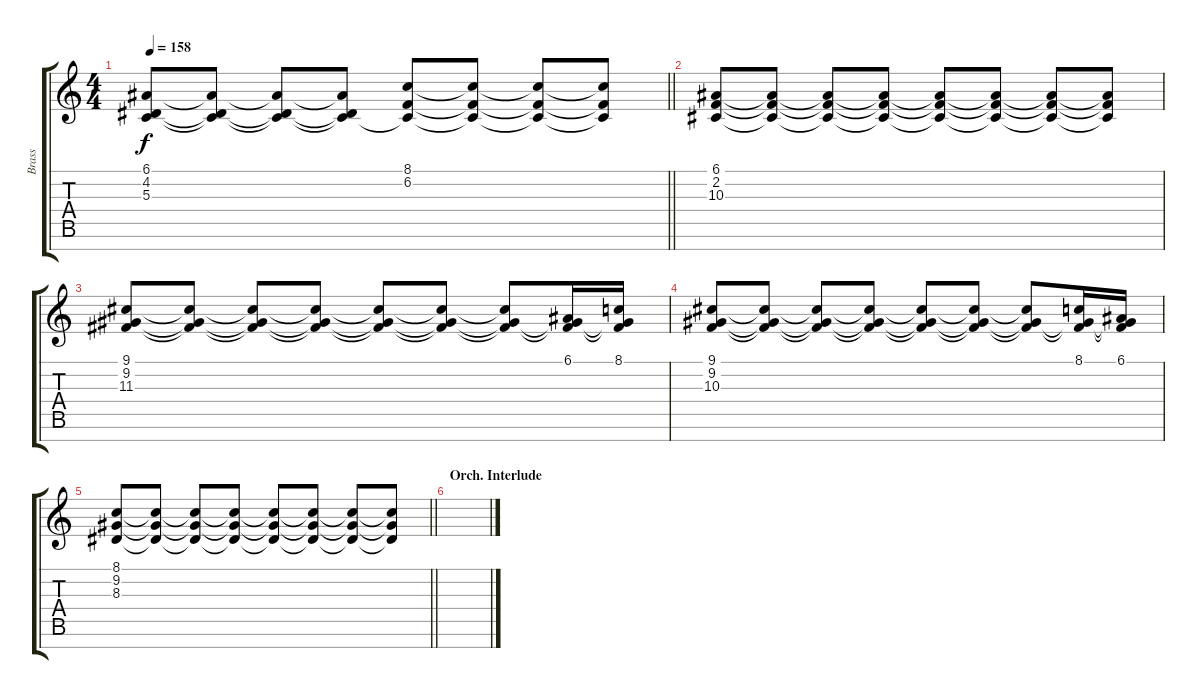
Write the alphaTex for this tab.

\track ("Brass" "Brass") {instrument trombone}
\staff {score tabs}
\tuning (E4 B3 G3 D3 A2 E2 B1) {hide}
\ts (4 4)
\tempo 158
\clef g2
\barLineRight lightlight
\ks c
(6.1 4.2 5.3).8{dy f} (6.1{t} 4.2{t} 5.3{t}).8 (6.1{t} 4.2{t} 5.3{t}).8 (6.1{t} 4.2{t} 5.3{t}).8 (8.1 6.2 5.3{t}).8 (8.1{t} 6.2{t} 5.3{t}).8 (8.1{t} 6.2{t} 5.3{t}).8 (8.1{t} 6.2{t} 5.3{t}).8 |
(6.1 2.2 10.3).8 (6.1{t} 2.2{t} 10.3{t}).8 (6.1{t} 2.2{t} 10.3{t}).8 (6.1{t} 2.2{t} 10.3{t}).8 (6.1{t} 2.2{t} 10.3{t}).8 (6.1{t} 2.2{t} 10.3{t}).8 (6.1{t} 2.2{t} 10.3{t}).8 (6.1{t} 2.2{t} 10.3{t}).8 |
(9.1 9.2 11.3).8 (9.1{t} 9.2{t} 11.3{t}).8 (9.1{t} 9.2{t} 11.3{t}).8 (9.1{t} 9.2{t} 11.3{t}).8 (9.1{t} 9.2{t} 11.3{t}).8 (9.1{t} 9.2{t} 11.3{t}).8 (9.1{t} 9.2{t} 11.3{t}).8 (6.1 9.2{t} 11.3{t}).16 (8.1 9.2{t} 11.3{t}).16 |
(9.1 9.2 10.3).8 (9.1{t} 9.2{t} 10.3{t}).8 (9.1{t} 9.2{t} 10.3{t}).8 (9.1{t} 9.2{t} 10.3{t}).8 (9.1{t} 9.2{t} 10.3{t}).8 (9.1{t} 9.2{t} 10.3{t}).8 (9.1{t} 9.2{t} 10.3{t}).8 (8.1 9.2{t} 10.3{t}).16 (6.1 9.2{t} 10.3{t}).16 |
\barLineRight lightlight
(8.1 9.2 8.3).8 (8.1{t} 9.2{t} 8.3{t}).8 (8.1{t} 9.2{t} 8.3{t}).8 (8.1{t} 9.2{t} 8.3{t}).8 (8.1{t} 9.2{t} 8.3{t}).8 (8.1{t} 9.2{t} 8.3{t}).8 (8.1{t} 9.2{t} 8.3{t}).8 (8.1{t} 9.2{t} 8.3{t}).8 |
\section ("" "Orch. Interlude")
